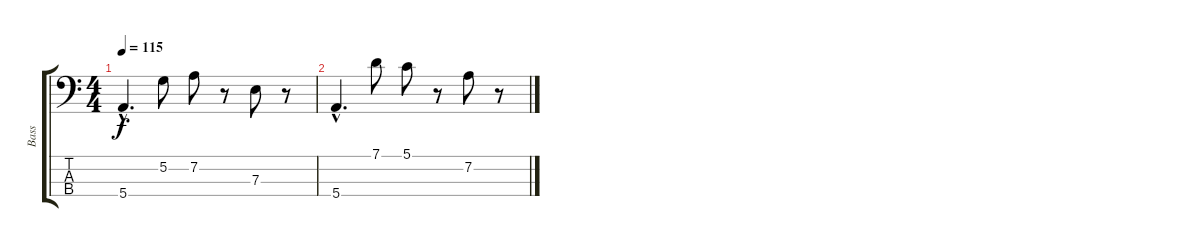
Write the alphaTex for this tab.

\track ("Bass" "Bass") {instrument acousticbass}
\staff {score tabs}
\tuning (G2 D2 A1 E1) {hide}
\ts (4 4)
\tempo 115
\clef f4
\ks c
5.4{hac}.4{d dy f} 5.2.8 7.2.8 r.8 7.3.8 r.8 |
5.4{hac}.4{d} 7.1.8 5.1.8 r.8 7.2.8 r.8
